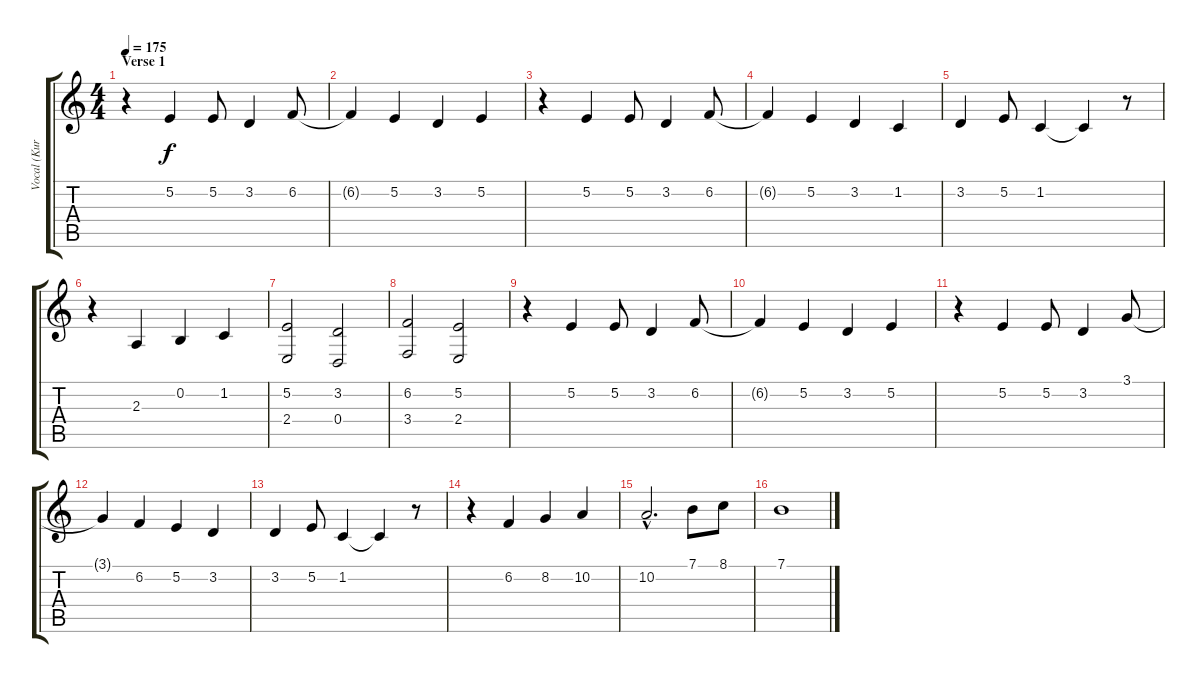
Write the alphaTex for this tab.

\track ("Vocal (Kuroneko)" "Vocal (Kur") {instrument viola}
\staff {score tabs}
\tuning (E4 B3 G3 D3 A2 E2) {hide}
\ts (4 4)
\section ("" "Verse 1")
\tempo 175
\clef g2
\ks c
r.4{dy f} 5.2.4 5.2.8 3.2.4 6.2.8 |
6.2{t}.4 5.2.4 3.2.4 5.2.4 |
r.4 5.2.4 5.2.8 3.2.4 6.2.8 |
6.2{t}.4 5.2.4 3.2.4 1.2.4 |
3.2.4 5.2.8 1.2.4 1.2{t}.4 r.8 |
r.4 2.3.4 0.2.4 1.2.4 |
(5.2 2.4).2 (3.2 0.4).2 |
(6.2 3.4).2 (5.2 2.4).2 |
r.4 5.2.4 5.2.8 3.2.4 6.2.8 |
6.2{t}.4 5.2.4 3.2.4 5.2.4 |
r.4 5.2.4 5.2.8 3.2.4 3.1.8 |
3.1{t}.4 6.2.4 5.2.4 3.2.4 |
3.2.4 5.2.8 1.2.4 1.2{t}.4 r.8 |
r.4 6.2.4 8.2.4 10.2.4 |
10.2{hac}.2{d} 7.1.8 8.1.8 |
7.1.1
